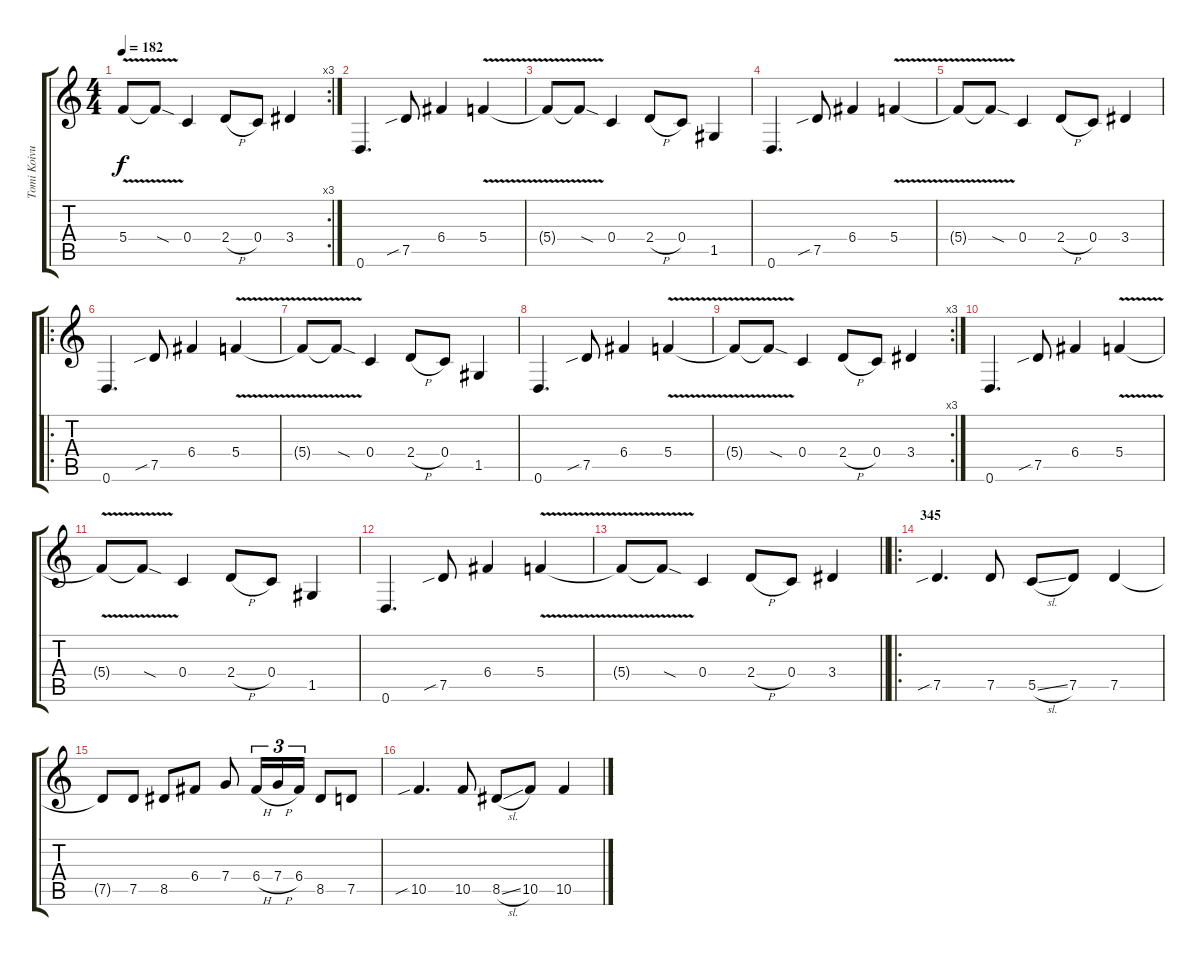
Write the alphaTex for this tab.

\track ("Tomi Koivusaari" "Tomi Koivu") {instrument distortionguitar}
\staff {score tabs}
\tuning (D4 A3 F3 C3 G2 D2) {hide}
\rc 3
\ts (4 4)
\tempo 182
\clef g2
\ks c
5.4{v t}.8{dy f} 5.4{sod t}.8 0.4.4 2.4{h}.8 0.4.8 3.4.4 |
0.6.4{d} 7.5{sib}.8 6.4.4 5.4{v}.4 |
5.4{v t}.8 5.4{sod t}.8 0.4.4 2.4{h}.8 0.4.8 1.5.4 |
0.6.4{d} 7.5{sib}.8 6.4.4 5.4{v}.4 |
5.4{v t}.8 5.4{sod t}.8 0.4.4 2.4{h}.8 0.4.8 3.4.4 |
\ro
0.6.4{d} 7.5{sib}.8 6.4.4 5.4{v}.4 |
5.4{v t}.8 5.4{sod t}.8 0.4.4 2.4{h}.8 0.4.8 1.5.4 |
0.6.4{d} 7.5{sib}.8 6.4.4 5.4{v}.4 |
\rc 3
5.4{v t}.8 5.4{sod t}.8 0.4.4 2.4{h}.8 0.4.8 3.4.4 |
0.6.4{d} 7.5{sib}.8 6.4.4 5.4{v}.4 |
5.4{v t}.8 5.4{sod t}.8 0.4.4 2.4{h}.8 0.4.8 1.5.4 |
0.6.4{d} 7.5{sib}.8 6.4.4 5.4{v}.4 |
\barLineRight lightlight
5.4{v t}.8 5.4{sod t}.8 0.4.4 2.4{h}.8 0.4.8 3.4.4 |
\ro
\section ("" "345")
7.5{sib}.4{d} 7.5.8 5.5{sl}.8 7.5.8 7.5.4 |
7.5{t}.8 7.5.8 8.5.8 6.4.8 7.4.8 6.4{h}.16{tu (3 2)} 7.4{h}.16{tu (3 2)} 6.4.16{tu (3 2)} 8.5.8 7.5.8 |
10.5{sib}.4{d} 10.5.8 8.5{sl}.8 10.5.8 10.5.4
